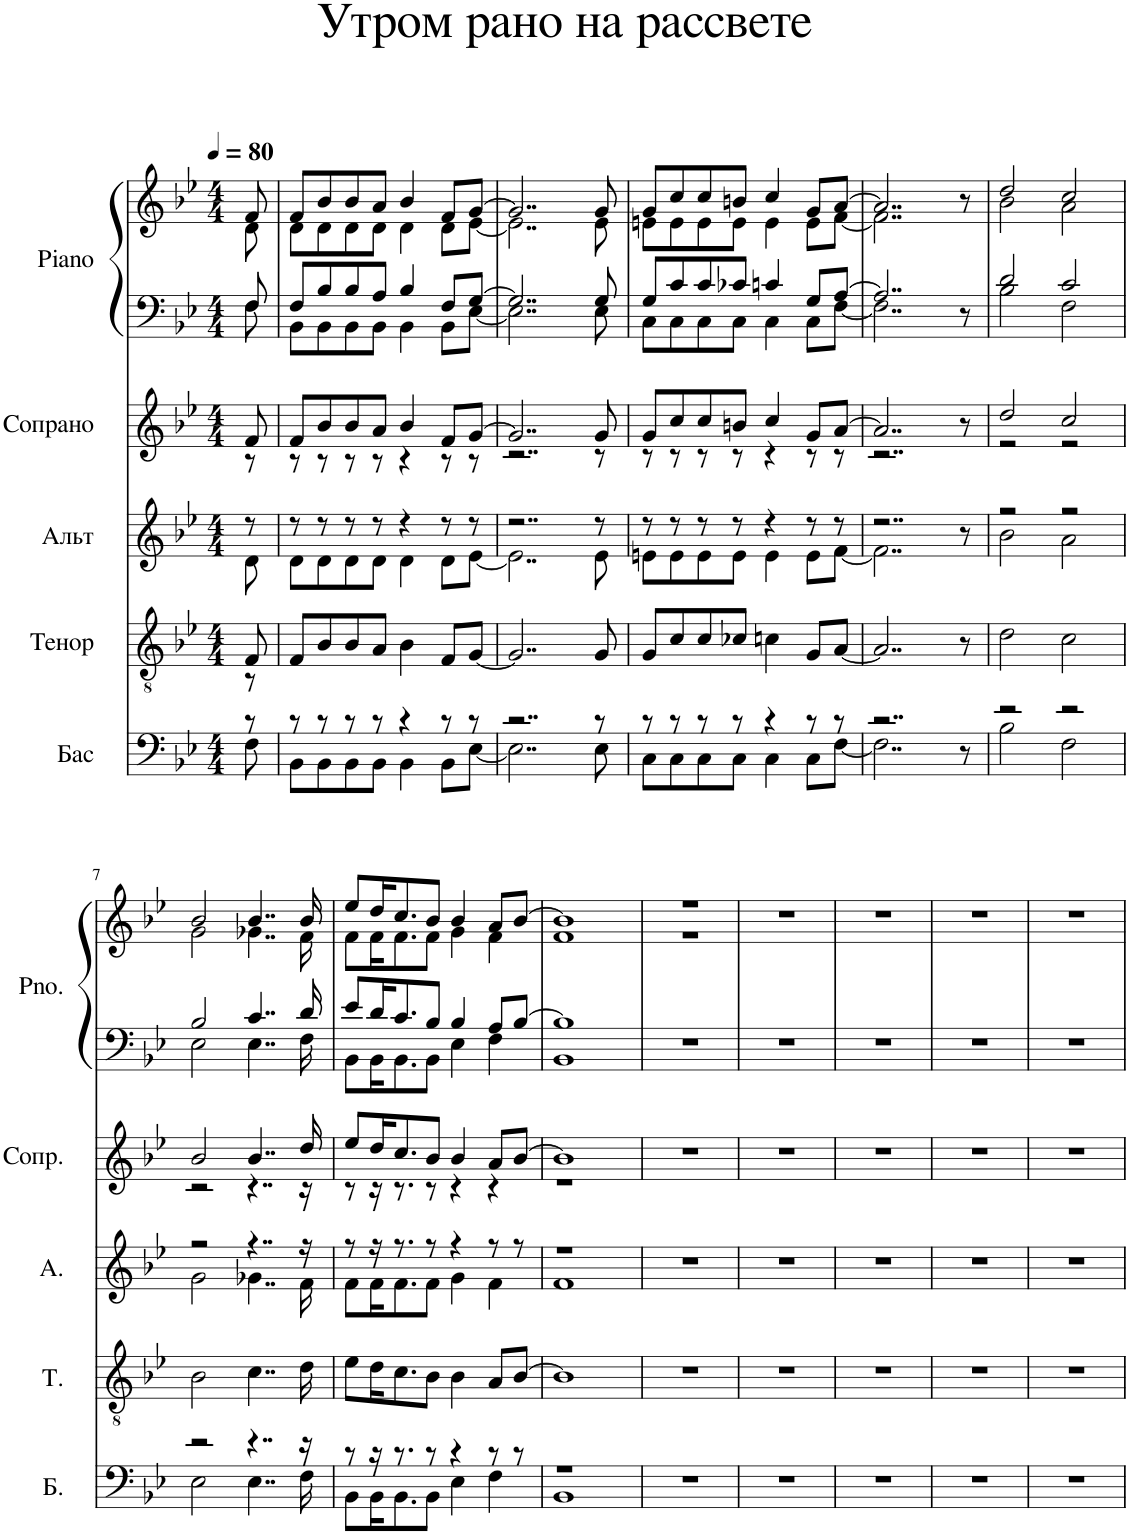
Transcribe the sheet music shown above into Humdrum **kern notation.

**kern	**kern	**kern	**kern	**kern	**kern
*part5	*part4	*part3	*part2	*part1	*part1
*staff6	*staff5	*staff4	*staff3	*staff2	*staff1
*I"Бас	*I"Тенор	*I"Альт	*I"Сопрано	*I"Piano	*
*	*	*	*	*I'Pno.	*
*clefF4	*clefGv2	*clefG2	*clefG2	*clefF4	*clefG2
*k[b-e-]	*k[b-e-]	*k[b-e-]	*k[b-e-]	*k[b-e-]	*k[b-e-]
*M4/4	*M4/4	*M4/4	*M4/4	*M4/4	*M4/4
*MM80	*MM80	*MM80	*MM80	*MM80	*MM80
=1	=1	=1	=1	=1	=1
*^	*^	*^	*^	*^	*^
8r	8F\	8F/	8r	8r	8d\	8f/	8r	8F/	8F\	8f/	8d\
*	*	*v	*v	*	*	*	*	*	*	*	*
=2	=2	=2	=2	=2	=2	=2	=2	=2	=2	=2
8r	8BB-\L	8F/L	8r	8d\L	8f/L	8r	8F/L	8BB-\L	8f/L	8d\L
8r	8BB-\	8B-/	8r	8d\	8b-/	8r	8B-/	8BB-\	8b-/	8d\
8r	8BB-\	8B-/	8r	8d\	8b-/	8r	8B-/	8BB-\	8b-/	8d\
8r	8BB-\J	8A/J	8r	8d\J	8a/J	8r	8A/J	8BB-\J	8a/J	8d\J
4r	4BB-\	4B-\	4r	4d\	4b-/	4r	4B-/	4BB-\	4b-/	4d\
8r	8BB-\L	8F/L	8r	8d\L	8f/L	8r	8F/L	8BB-\L	8f/L	8d\L
8r	[8E-\J	[8G/J	8r	[8e-\J	[8g/J	8r	[8G/J	[8E-\J	[8g/J	[8e-\J
=3	=3	=3	=3	=3	=3	=3	=3	=3	=3	=3
2..r	2..E-\]	2..G/]	2..r	2..e-\]	2..g/]	2..r	2..G/]	2..E-\]	2..g/]	2..e-\]
8r	8E-\	8G/	8r	8e-\	8g/	8r	8G/	8E-\	8g/	8e-\
=4	=4	=4	=4	=4	=4	=4	=4	=4	=4	=4
8r	8C\L	8G/L	8r	8en\L	8g/L	8r	8G/L	8C\L	8g/L	8en\L
8r	8C\	8c/	8r	8e\	8cc/	8r	8c/	8C\	8cc/	8e\
8r	8C\	8c/	8r	8e\	8cc/	8r	8c/	8C\	8cc/	8e\
8r	8C\J	8c-X/J	8r	8e\J	8bn/J	8r	8c-X/J	8C\J	8bn/J	8e\J
4r	4C\	4cn\	4r	4e\	4cc/	4r	4cn/	4C\	4cc/	4e\
8r	8C\L	8G/L	8r	8e\L	8g/L	8r	8G/L	8C\L	8g/L	8e\L
8r	[8F\J	[8A/J	8r	[8f\J	[8a/J	8r	[8A/J	[8F\J	[8a/J	[8f\J
=5	=5	=5	=5	=5	=5	=5	=5	=5	=5	=5
2..r	2..F\]	2..A/]	2..r	2..f\]	2..a/]	2..r	2..A/]	2..F\]	2..a/]	2..f\]
8r	8ryy	8r	8r	8ryy	8r	8ryy	8r	8ryy	8r	8ryy
=6	=6	=6	=6	=6	=6	=6	=6	=6	=6	=6
2r	2B-\	2d\	2r	2b-\	2dd/	2r	2d/	2B-\	2dd/	2b-\
2r	2F\	2c\	2r	2a\	2cc/	2r	2c/	2F\	2cc/	2a\
!!LO:LB:g=z	!!
=7	=7	=7	=7	=7	=7	=7	=7	=7	=7	=7
2r	2E-\	2B-\	2r	2g\	2b-/	2r	2B-/	2E-\	2b-/	2g\
4..r	4..E-\	4..c\	4..r	4..g-X\	4..b-/	4..r	4..c/	4..E-\	4..b-/	4..g-X\
16r	16F\	16d\	16r	16f\	16dd/	16r	16d/	16F\	16b-/	16f\
=8	=8	=8	=8	=8	=8	=8	=8	=8	=8	=8
8r	8BB-\L	8e-\L	8r	8f\L	8ee-/L	8r	8e-/L	8BB-\L	8ee-/L	8f\L
16r	16BB-\K	16d\K	16r	16f\K	16dd/K	16r	16d/K	16BB-\K	16dd/K	16f\K
8.r	8.BB-\	8.c\	8.r	8.f\	8.cc/	8.r	8.c/	8.BB-\	8.cc/	8.f\
8r	8BB-\J	8B-\J	8r	8f\J	8b-/J	8r	8B-/J	8BB-\J	8b-/J	8f\J
4r	4E-\	4B-\	4r	4g\	4b-/	4r	4B-/	4E-\	4b-/	4g\
8r	4F\	8A/L	8r	4f\	8a/L	4r	8A/L	4F\	8a/L	4f\
8r	.	[8B-/J	8r	.	[8b-/J	.	[8B-/J	.	[8b-/J	.
=9	=9	=9	=9	=9	=9	=9	=9	=9	=9	=9
1r	1BB-	1B-]	1r	1f	1b-]	1r	1B-]	1BB-	1b-]	1f
*	*	*	*v	*v	*	*	*v	*v	*	*
*v	*v	*	*	*v	*v	*	*	*
=10	=10	=10	=10	=10	=10	=10
1r	1r	1r	1r	1r	1r	1r
*	*	*	*	*	*v	*v
=11	=11	=11	=11	=11	=11
1r	1r	1r	1r	1r	1r
=12	=12	=12	=12	=12	=12
1r	1r	1r	1r	1r	1r
=13	=13	=13	=13	=13	=13
1r	1r	1r	1r	1r	1r
=14	=14	=14	=14	=14	=14
1r	1r	1r	1r	1r	1r
=	=	=	=	=	=
*-	*-	*-	*-	*-	*-
